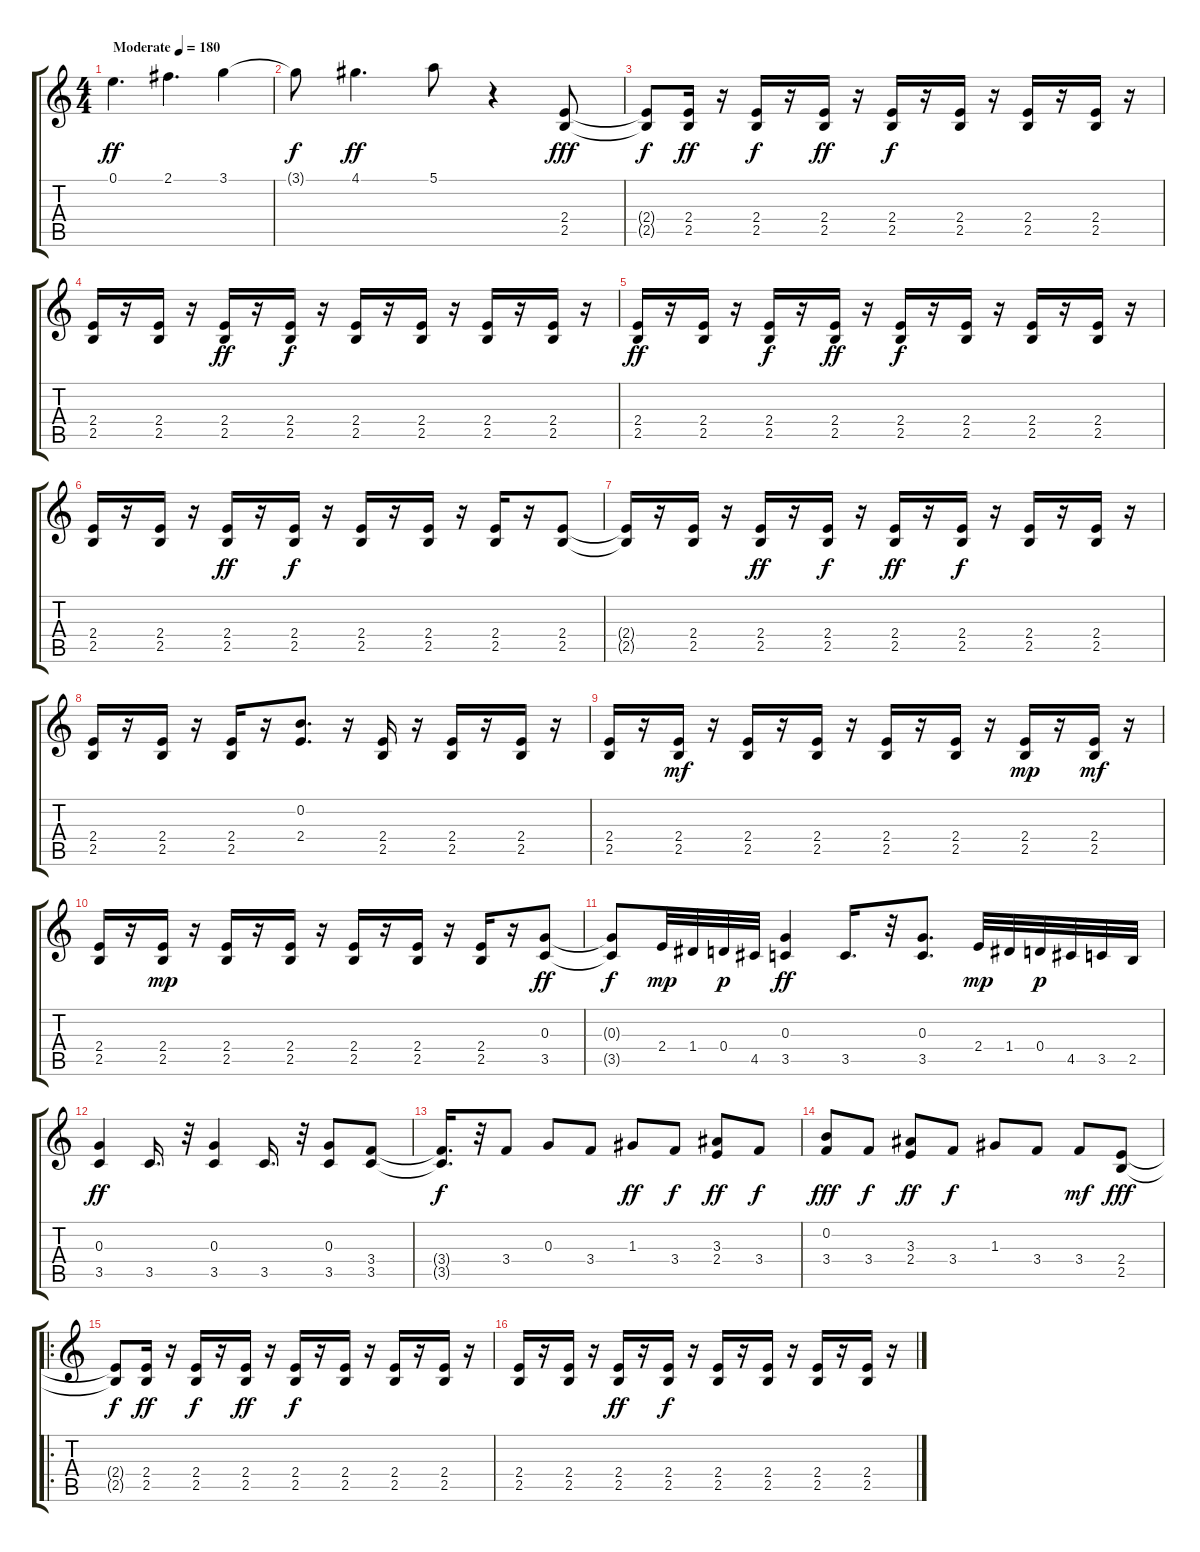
\track "" {instrument distortionguitar}
\staff {score tabs}
\tuning (E4 B3 G3 D3 A2 E2) {hide}
\ts (4 4)
\tempo (180 "Moderate")
\clef g2
\ks c
0.1.4{d dy ff instrument distortionguitar} 2.1.4{d} 3.1.4 |
3.1{t}.8{dy f} 4.1.4{d dy ff} 5.1.8 r.4 (2.4 2.5).8{dy fff volume 14} |
(2.4{t} 2.5{t}).8{dy f} (2.4 2.5).16{dy ff} r.16 (2.4 2.5).16{dy f} r.16 (2.4 2.5).16{dy ff} r.16 (2.4 2.5).16{dy f} r.16 (2.4 2.5).16 r.16 (2.4 2.5).16 r.16 (2.4 2.5).16 r.16 |
(2.4 2.5).16 r.16 (2.4 2.5).16 r.16 (2.4 2.5).16{dy ff} r.16 (2.4 2.5).16{dy f} r.16 (2.4 2.5).16 r.16 (2.4 2.5).16 r.16 (2.4 2.5).16 r.16 (2.4 2.5).16 r.16 |
(2.4 2.5).16{dy ff} r.16 (2.4 2.5).16 r.16 (2.4 2.5).16{dy f} r.16 (2.4 2.5).16{dy ff} r.16 (2.4 2.5).16{dy f} r.16 (2.4 2.5).16 r.16 (2.4 2.5).16 r.16 (2.4 2.5).16 r.16 |
(2.4 2.5).16 r.16 (2.4 2.5).16 r.16 (2.4 2.5).16{dy ff} r.16 (2.4 2.5).16{dy f} r.16 (2.4 2.5).16 r.16 (2.4 2.5).16 r.16 (2.4 2.5).16 r.16 (2.4 2.5).8 |
(2.4{t} 2.5{t}).16 r.16 (2.4 2.5).16 r.16 (2.4 2.5).16{dy ff} r.16 (2.4 2.5).16{dy f} r.16 (2.4 2.5).16{dy ff} r.16 (2.4 2.5).16{dy f} r.16 (2.4 2.5).16 r.16 (2.4 2.5).16 r.16 |
(2.4 2.5).16 r.16 (2.4 2.5).16 r.16 (2.4 2.5).16 r.16 (0.2 2.4).8{d} r.16 (2.4 2.5).16 r.16 (2.4 2.5).16 r.16 (2.4 2.5).16 r.16 |
(2.4 2.5).16 r.16 (2.4 2.5).16{dy mf} r.16 (2.4 2.5).16 r.16 (2.4 2.5).16 r.16 (2.4 2.5).16 r.16 (2.4 2.5).16 r.16 (2.4 2.5).16{dy mp} r.16 (2.4 2.5).16{dy mf} r.16 |
(2.4 2.5).16 r.16 (2.4 2.5).16{dy mp} r.16 (2.4 2.5).16 r.16 (2.4 2.5).16 r.16 (2.4 2.5).16 r.16 (2.4 2.5).16 r.16 (2.4 2.5).16 r.16 (0.3 3.5).8{dy ff} |
(0.3{t} 3.5{t}).8{dy f} 2.4.32{dy mp} 1.4.32 0.4.32{dy p} 4.5.32 (0.3 3.5).4{dy ff} 3.5.16{d} r.32 (0.3 3.5).8{d} 2.4.32{dy mp} 1.4.32 0.4.32{dy p} 4.5.32 3.5.32 2.5.32 |
(0.3 3.5).4{dy ff} 3.5.16{d} r.32 (0.3 3.5).4 3.5.16{d} r.32 (0.3 3.5).8 (3.4 3.5).8 |
(3.4{t} 3.5{t}).16{d dy f} r.32 3.4.8 0.3.8 3.4.8 1.3.8{dy ff} 3.4.8{dy f} (3.3 2.4).8{dy ff} 3.4.8{dy f} |
(0.2 3.4).8{dy fff} 3.4.8{dy f} (3.3 2.4).8{dy ff} 3.4.8{dy f} 1.3.8 3.4.8 3.4.8{dy mf} (2.4 2.5).8{dy fff} |
\ro
(2.4{t} 2.5{t}).8{dy f} (2.4 2.5).16{dy ff} r.16 (2.4 2.5).16{dy f} r.16 (2.4 2.5).16{dy ff} r.16 (2.4 2.5).16{dy f} r.16 (2.4 2.5).16 r.16 (2.4 2.5).16 r.16 (2.4 2.5).16 r.16 |
(2.4 2.5).16 r.16 (2.4 2.5).16 r.16 (2.4 2.5).16{dy ff} r.16 (2.4 2.5).16{dy f} r.16 (2.4 2.5).16 r.16 (2.4 2.5).16 r.16 (2.4 2.5).16 r.16 (2.4 2.5).16 r.16
